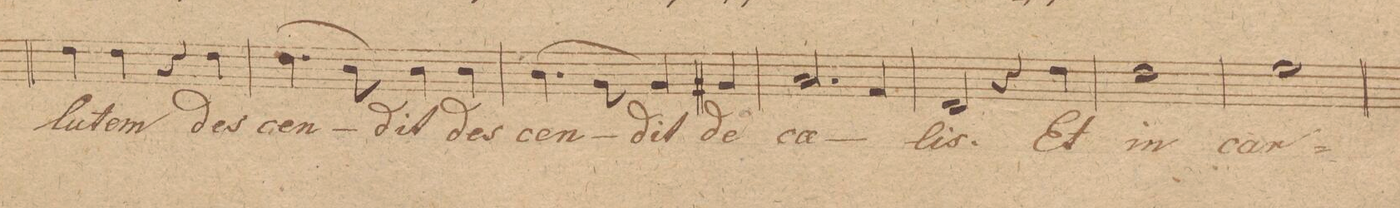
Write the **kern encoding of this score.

**kern	**text	**dynam
*I"Tenore 1mo	*	*
*clefC4	*	*
*k[]	*	*
*met(c|)	*	*
*M2/2	*	*
4c\	-lu-	.
4c\	-tem	.
4r	.	.
4c\	des-	.
=36	=36	=36
(4.c\	-cen-	.
8A\)	.	.
4A\	-dit	.
4A\	des-	.
=37	=37	=37
(4.A\	-cen-	.
8F\)	.	.
4F/	-dit	.
4F#X/	de	.
=38	=38	=38
2.G/	cae-	.
4E/	.	.
=39	=39	=39
2C/	-lis.	.
4r	.	.
4c\	Et	.
=40	=40	=40
1c	in-	.
=41	=41	=41
1d	-car-	.
=42	=42	=42
*-	*-	*-
